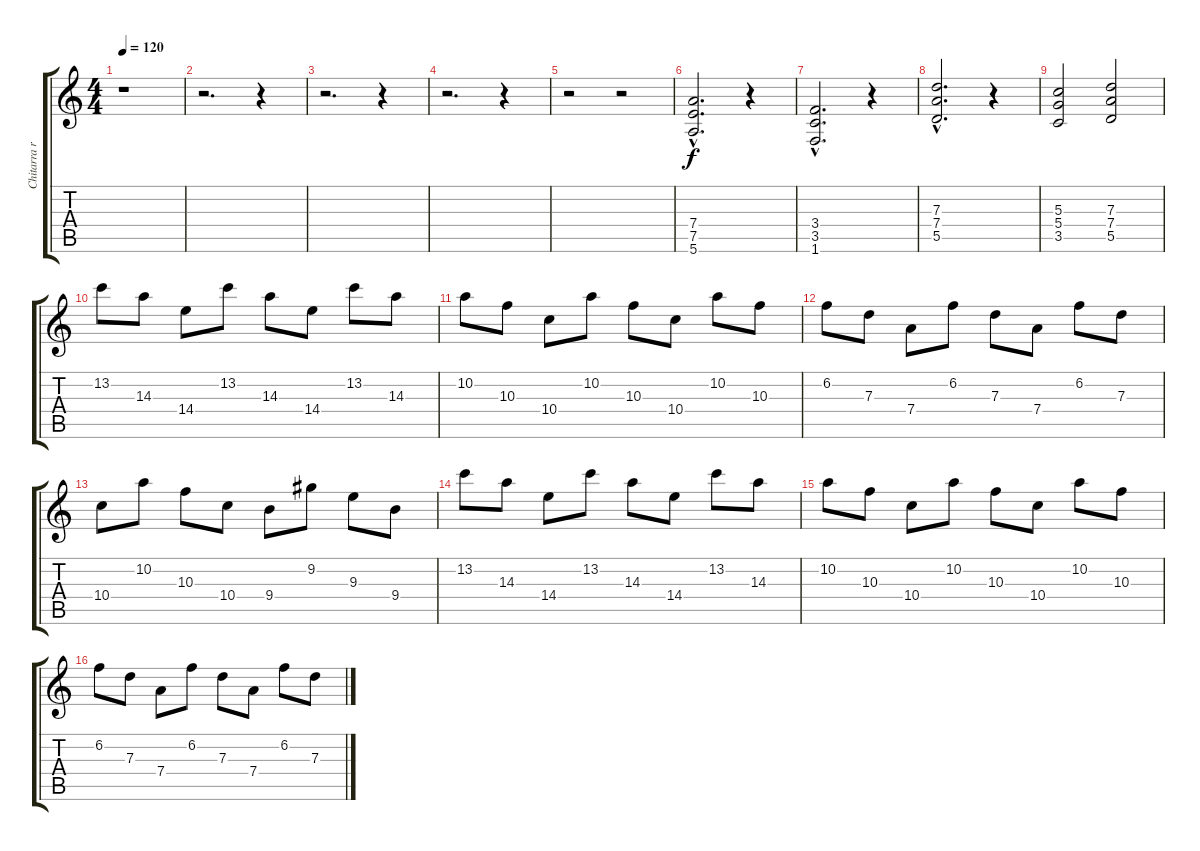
\track ("Chitarra ritmica" "Chitarra r") {instrument electricguitarclean}
\staff {score tabs}
\tuning (E4 B3 G3 D3 A2 E2) {hide}
\ts (4 4)
\tempo 120
\clef g2
\ks c
r.1{dy f} |
r.2{d} r.4 |
r.2{d} r.4 |
r.2{d} r.4 |
r.2 r.2 |
(7.4{hac} 7.5{hac} 5.6).2{d} r.4 |
(3.4{hac} 3.5{hac} 1.6{hac}).2{d} r.4 |
(7.3{hac} 7.4{hac} 5.5{hac}).2{d} r.4 |
(5.3 5.4 3.5).2 (7.3 7.4 5.5).2 |
13.2.8 14.3.8 14.4.8 13.2.8 14.3.8 14.4.8 13.2.8 14.3.8 |
10.2.8 10.3.8 10.4.8 10.2.8 10.3.8 10.4.8 10.2.8 10.3.8 |
6.2.8 7.3.8 7.4.8 6.2.8 7.3.8 7.4.8 6.2.8 7.3.8 |
10.4.8 10.2.8 10.3.8 10.4.8 9.4.8 9.2.8 9.3.8 9.4.8 |
13.2.8 14.3.8 14.4.8 13.2.8 14.3.8 14.4.8 13.2.8 14.3.8 |
10.2.8 10.3.8 10.4.8 10.2.8 10.3.8 10.4.8 10.2.8 10.3.8 |
6.2.8 7.3.8 7.4.8 6.2.8 7.3.8 7.4.8 6.2.8 7.3.8
